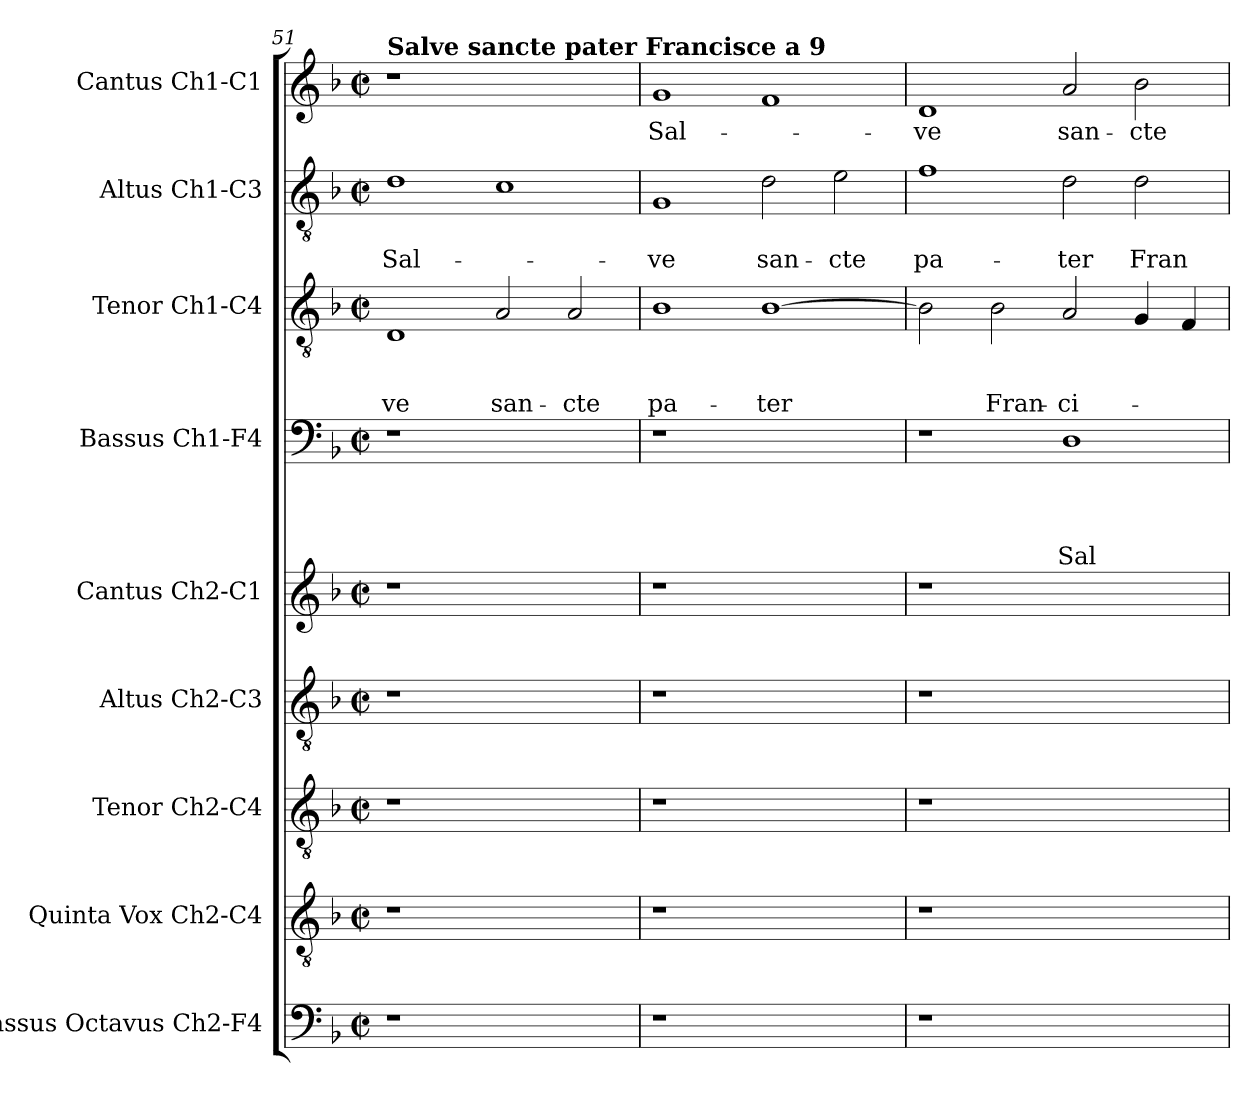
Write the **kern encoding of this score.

**kern	**kern	**kern	**kern	**kern	**kern	**text	**text	**text	**text	**kern	**text	**text	**text	**kern	**text	**text	**kern	**text
*part9	*part8	*part7	*part6	*part5	*part4	*part4	*part4	*part4	*part4	*part3	*part3	*part3	*part3	*part2	*part2	*part2	*part1	*part1
*staff9	*staff8	*staff7	*staff6	*staff5	*staff4	*staff4	*staff4	*staff4	*staff4	*staff3	*staff3	*staff3	*staff3	*staff2	*staff2	*staff2	*staff1	*staff1
*I"Bassus Octavus Ch2-F4	*I"Quinta Vox Ch2-C4	*I"Tenor Ch2-C4	*I"Altus Ch2-C3	*I"Cantus Ch2-C1	*I"Bassus Ch1-F4	*	*	*	*	*I"Tenor Ch1-C4	*	*	*	*I"Altus Ch1-C3	*	*	*I"Cantus Ch1-C1	*
*	*	*I'T2	*I'A2	*I'C2	*I'B	*	*	*	*	*I'T	*	*	*	*I'A	*	*	*I'C	*
*clefF4	*clefGv2	*clefGv2	*clefGv2	*clefG2	*clefF4	*	*	*	*	*clefGv2	*	*	*	*clefGv2	*	*	*clefG2	*
*k[b-]	*k[b-]	*k[b-]	*k[b-]	*k[b-]	*k[b-]	*	*	*	*	*k[b-]	*	*	*	*k[b-]	*	*	*k[b-]	*
*F:	*F:	*F:	*F:	*F:	*F:	*	*	*	*	*F:	*	*	*	*F:	*	*	*F:	*
*M2/2	*M2/2	*M2/2	*M2/2	*M2/2	*M2/2	*	*	*	*	*M2/2	*	*	*	*M2/2	*	*	*M2/2	*
*met(c|)	*met(c|)	*met(c|)	*met(c|)	*met(c|)	*met(c|)	*	*	*	*	*met(c|)	*	*	*	*met(c|)	*	*	*met(c|)	*
=51	=51	=51	=51	=51	=51	=51	=51	=51	=51	=51	=51	=51	=51	=51	=51	=51	=51	=51
!	!	!	!	!	!	!	!	!	!	!	!	!	!	!	!	!	!LO:TX:a:B:t=Salve sancte pater Francisce a 9	!
!	!	!	!	!	!	!	!	!	!	!	!	!	!LO:LY:b	!	!	!LO:LY:b	!	!
1r	1r	1r	1r	1r	1r	.	.	.	.	1D	.	.	-ve	1d	.	Sal-	1r	.
!	!	!	!	!	!	!	!	!	!	!	!	!	!LO:LY:b	!	!	!	!	!
1ryy	1ryy	1ryy	1ryy	1ryy	1ryy	.	.	.	.	2A/	.	.	san-	1c	.	.	1ryy	.
!	!	!	!	!	!	!	!	!	!	!	!	!	!LO:LY:b	!	!	!	!	!
.	.	.	.	.	.	.	.	.	.	2A/	.	.	-cte	.	.	.	.	.
=52	=52	=52	=52	=52	=52	=52	=52	=52	=52	=52	=52	=52	=52	=52	=52	=52	=52	=52
!	!	!	!	!	!	!	!	!	!	!	!	!	!LO:LY:b	!	!	!LO:LY:b	!	!LO:LY:b
1r	1r	1r	1r	1r	1r	.	.	.	.	1B-	.	.	pa-	1G	.	-ve	1g	Sal-
!	!	!	!	!	!	!	!	!	!	!	!	!	!LO:LY:b	!	!	!LO:LY:b	!	!
1ryy	1ryy	1ryy	1ryy	1ryy	1ryy	.	.	.	.	[1B-	.	.	-ter	2d\	.	san-	1f	.
!	!	!	!	!	!	!	!	!	!	!	!	!	!	!	!	!LO:LY:b	!	!
.	.	.	.	.	.	.	.	.	.	.	.	.	.	2e\	.	-cte	.	.
=53	=53	=53	=53	=53	=53	=53	=53	=53	=53	=53	=53	=53	=53	=53	=53	=53	=53	=53
!	!	!	!	!	!	!	!	!	!	!	!	!	!	!	!	!LO:LY:b	!	!LO:LY:b
1r	1r	1r	1r	1r	1r	.	.	.	.	2B-\]	.	.	.	1f	.	pa-	1d	-ve
!	!	!	!	!	!	!	!	!	!	!	!	!	!LO:LY:b	!	!	!	!	!
.	.	.	.	.	.	.	.	.	.	2B-\	.	.	Fran-	.	.	.	.	.
!	!	!	!	!	!	!	!	!	!LO:LY:b	!	!	!	!LO:LY:b	!	!	!LO:LY:b	!	!LO:LY:b
1ryy	1ryy	1ryy	1ryy	1ryy	1D	.	.	.	Sal-	2A/	.	.	-ci-	2d\	.	-ter	2a/	san-
!	!	!	!	!	!	!	!	!	!	!	!	!	!	!	!	!LO:LY:b	!	!LO:LY:b
.	.	.	.	.	.	.	.	.	.	4G/	.	.	.	2d\	.	Fran-	2b-\	-cte
.	.	.	.	.	.	.	.	.	.	4F/	.	.	.	.	.	.	.	.
=	=	=	=	=	=	=	=	=	=	=	=	=	=	=	=	=	=	=
*-	*-	*-	*-	*-	*-	*-	*-	*-	*-	*-	*-	*-	*-	*-	*-	*-	*-	*-
